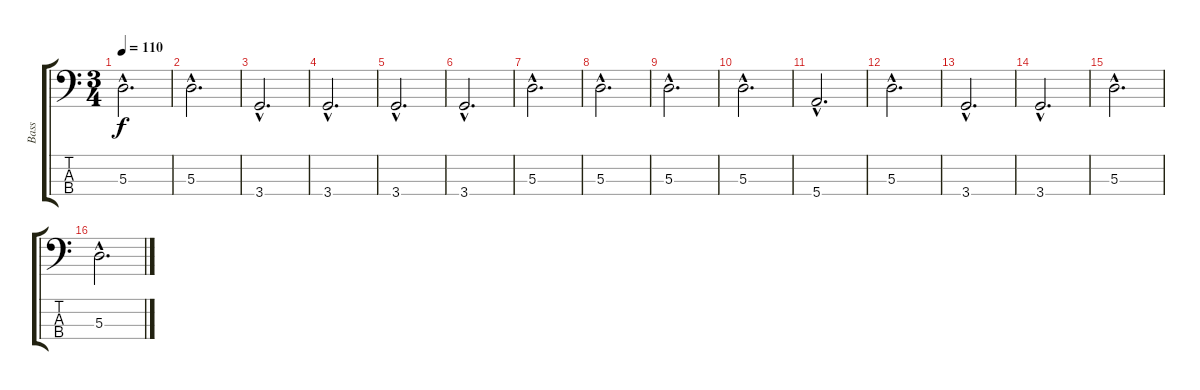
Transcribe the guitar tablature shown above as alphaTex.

\track ("Bass" "Bass") {instrument acousticbass}
\staff {score tabs}
\tuning (G2 D2 A1 E1) {hide}
\ts (3 4)
\tempo 110
\clef f4
\ks c
5.3{hac}.2{d dy f instrument acousticbass} |
5.3{hac}.2{d} |
3.4{hac}.2{d} |
3.4{hac}.2{d} |
3.4{hac}.2{d} |
3.4{hac}.2{d} |
5.3{hac}.2{d} |
5.3{hac}.2{d} |
5.3{hac}.2{d} |
5.3{hac}.2{d} |
5.4{hac}.2{d} |
5.3{hac}.2{d} |
3.4{hac}.2{d} |
3.4{hac}.2{d} |
5.3{hac}.2{d} |
5.3{hac}.2{d}
